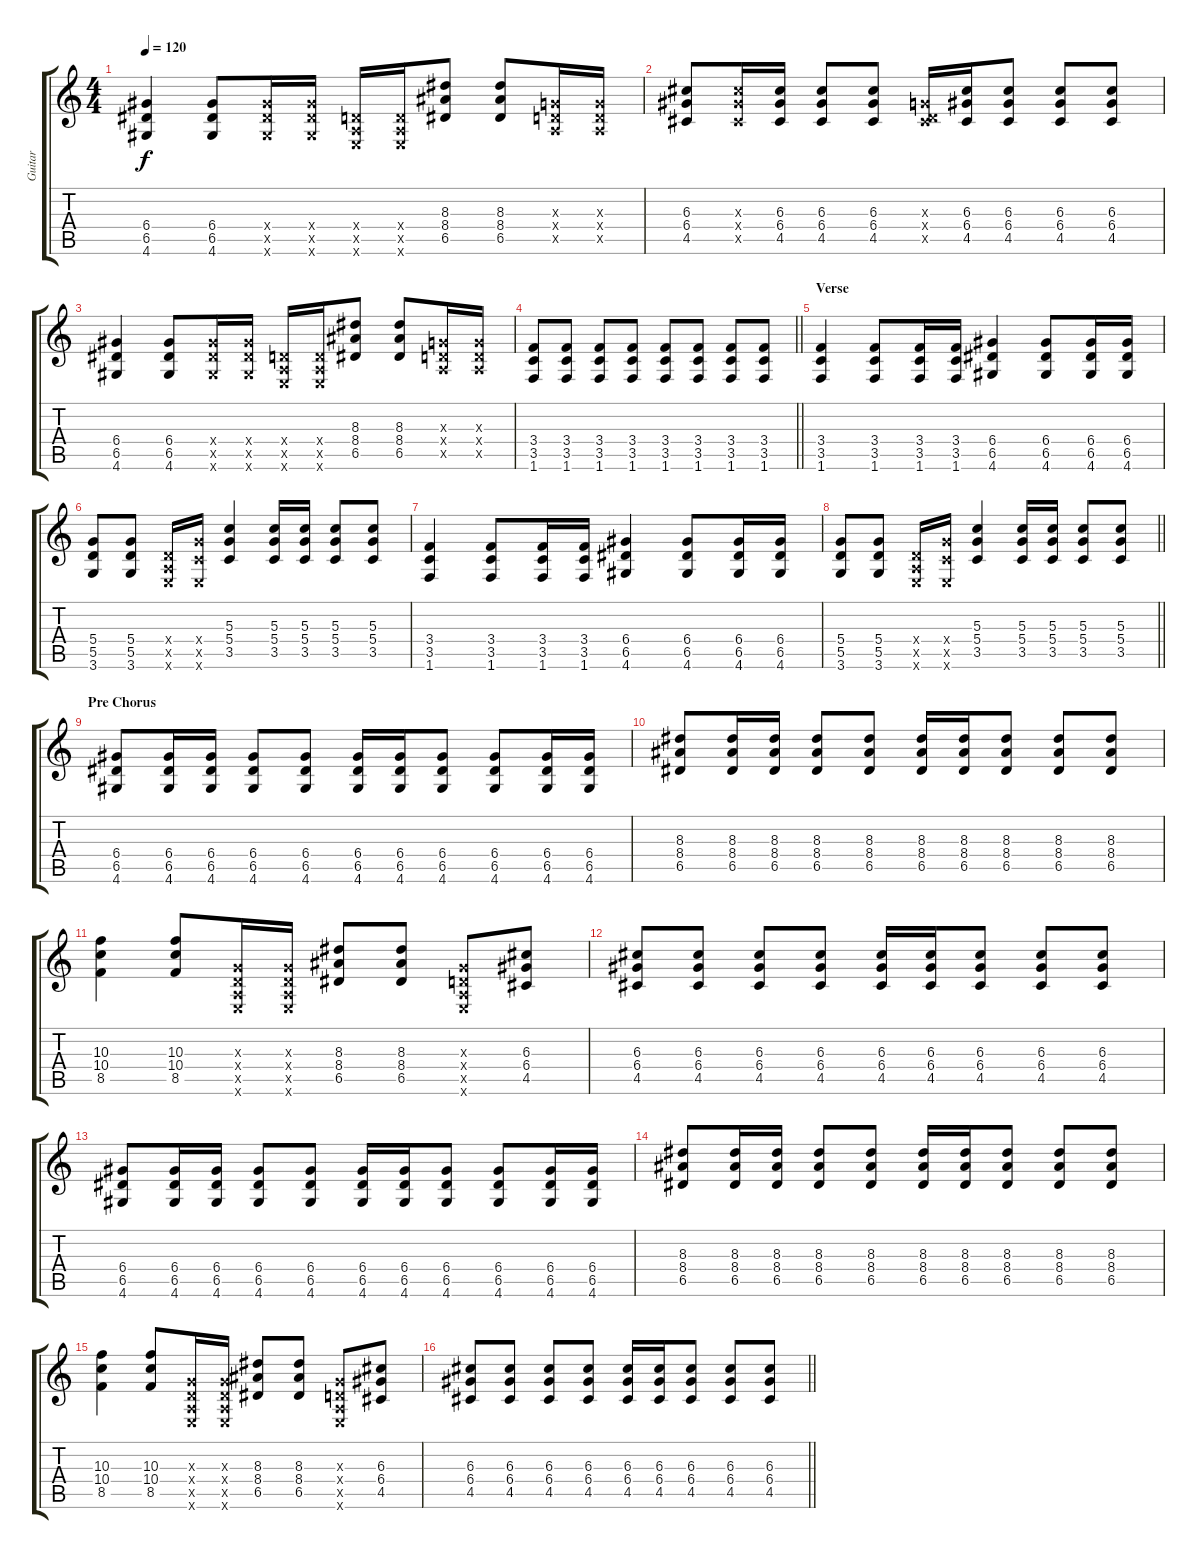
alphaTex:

\track ("Guitar" "Guitar") {instrument overdrivenguitar}
\staff {score tabs}
\tuning (E4 B3 G3 D3 A2 E2) {hide}
\ts (4 4)
\tempo 120
\clef g2
\ks c
(6.4 6.5 4.6).4{dy f} (6.4 6.5 4.6).8 (6.4{x} 6.5{x} 4.6{x}).16 (6.4{x} 6.5{x} 4.6{x}).16 (0.4{x} 0.5{x} 0.6{x}).16 (0.4{x} 0.5{x} 0.6{x}).16 (8.3 8.4 6.5).8 (8.3 8.4 6.5).8 (0.3{x} 0.4{x} 0.5{x}).16 (0.3{x} 0.4{x} 0.5{x}).16 |
(6.3 6.4 4.5).8 (6.3{x} 6.4{x} 4.5{x}).16 (6.3 6.4 4.5).16 (6.3 6.4 4.5).8 (6.3 6.4 4.5).8 (0.3{x} 0.4{x} 4.5{x}).16 (6.3 6.4 4.5).16 (6.3 6.4 4.5).8 (6.3 6.4 4.5).8 (6.3 6.4 4.5).8 |
(6.4 6.5 4.6).4 (6.4 6.5 4.6).8 (6.4{x} 6.5{x} 4.6{x}).16 (6.4{x} 6.5{x} 4.6{x}).16 (0.4{x} 0.5{x} 0.6{x}).16 (0.4{x} 0.5{x} 0.6{x}).16 (8.3 8.4 6.5).8 (8.3 8.4 6.5).8 (0.3{x} 0.4{x} 0.5{x}).16 (0.3{x} 0.4{x} 0.5{x}).16 |
\barLineRight lightlight
(3.4 3.5 1.6).8 (3.4 3.5 1.6).8 (3.4 3.5 1.6).8 (3.4 3.5 1.6).8 (3.4 3.5 1.6).8 (3.4 3.5 1.6).8 (3.4 3.5 1.6).8 (3.4 3.5 1.6).8 |
\section ("" "Verse")
(3.4 3.5 1.6).4 (3.4 3.5 1.6).8 (3.4 3.5 1.6).16 (3.4 3.5 1.6).16 (6.4 6.5 4.6).4 (6.4 6.5 4.6).8 (6.4 6.5 4.6).16 (6.4 6.5 4.6).16 |
(5.4 5.5 3.6).8 (5.4 5.5 3.6).8 (0.4{x} 0.5{x} 0.6{x}).16 (5.4{x} 3.5{x} 0.6{x}).16 (5.3 5.4 3.5).4 (5.3 5.4 3.5).16 (5.3 5.4 3.5).16 (5.3 5.4 3.5).8 (5.3 5.4 3.5).8 |
(3.4 3.5 1.6).4 (3.4 3.5 1.6).8 (3.4 3.5 1.6).16 (3.4 3.5 1.6).16 (6.4 6.5 4.6).4 (6.4 6.5 4.6).8 (6.4 6.5 4.6).16 (6.4 6.5 4.6).16 |
\barLineRight lightlight
(5.4 5.5 3.6).8 (5.4 5.5 3.6).8 (0.4{x} 0.5{x} 0.6{x}).16 (5.4{x} 3.5{x} 0.6{x}).16 (5.3 5.4 3.5).4 (5.3 5.4 3.5).16 (5.3 5.4 3.5).16 (5.3 5.4 3.5).8 (5.3 5.4 3.5).8 |
\section ("" "Pre Chorus")
(6.4 6.5 4.6).8 (6.4 6.5 4.6).16 (6.4 6.5 4.6).16 (6.4 6.5 4.6).8 (6.4 6.5 4.6).8 (6.4 6.5 4.6).16 (6.4 6.5 4.6).16 (6.4 6.5 4.6).8 (6.4 6.5 4.6).8 (6.4 6.5 4.6).16 (6.4 6.5 4.6).16 |
(8.3 8.4 6.5).8 (8.3 8.4 6.5).16 (8.3 8.4 6.5).16 (8.3 8.4 6.5).8 (8.3 8.4 6.5).8 (8.3 8.4 6.5).16 (8.3 8.4 6.5).16 (8.3 8.4 6.5).8 (8.3 8.4 6.5).8 (8.3 8.4 6.5).8 |
(10.3 10.4 8.5).4 (10.3 10.4 8.5).8 (0.3{x} 0.4{x} 0.5{x} 0.6{x}).16 (0.3{x} 0.4{x} 0.5{x} 0.6{x}).16 (8.3 8.4 6.5).8 (8.3 8.4 6.5).8 (0.3{x} 0.4{x} 0.5{x} 0.6{x}).8 (6.3 6.4 4.5).8 |
(6.3 6.4 4.5).8 (6.3 6.4 4.5).8 (6.3 6.4 4.5).8 (6.3 6.4 4.5).8 (6.3 6.4 4.5).16 (6.3 6.4 4.5).16 (6.3 6.4 4.5).8 (6.3 6.4 4.5).8 (6.3 6.4 4.5).8 |
(6.4 6.5 4.6).8 (6.4 6.5 4.6).16 (6.4 6.5 4.6).16 (6.4 6.5 4.6).8 (6.4 6.5 4.6).8 (6.4 6.5 4.6).16 (6.4 6.5 4.6).16 (6.4 6.5 4.6).8 (6.4 6.5 4.6).8 (6.4 6.5 4.6).16 (6.4 6.5 4.6).16 |
(8.3 8.4 6.5).8 (8.3 8.4 6.5).16 (8.3 8.4 6.5).16 (8.3 8.4 6.5).8 (8.3 8.4 6.5).8 (8.3 8.4 6.5).16 (8.3 8.4 6.5).16 (8.3 8.4 6.5).8 (8.3 8.4 6.5).8 (8.3 8.4 6.5).8 |
(10.3 10.4 8.5).4 (10.3 10.4 8.5).8 (0.3{x} 0.4{x} 0.5{x} 0.6{x}).16 (0.3{x} 0.4{x} 0.5{x} 0.6{x}).16 (8.3 8.4 6.5).8 (8.3 8.4 6.5).8 (0.3{x} 0.4{x} 0.5{x} 0.6{x}).8 (6.3 6.4 4.5).8 |
\barLineRight lightlight
(6.3 6.4 4.5).8 (6.3 6.4 4.5).8 (6.3 6.4 4.5).8 (6.3 6.4 4.5).8 (6.3 6.4 4.5).16 (6.3 6.4 4.5).16 (6.3 6.4 4.5).8 (6.3 6.4 4.5).8 (6.3 6.4 4.5).8
